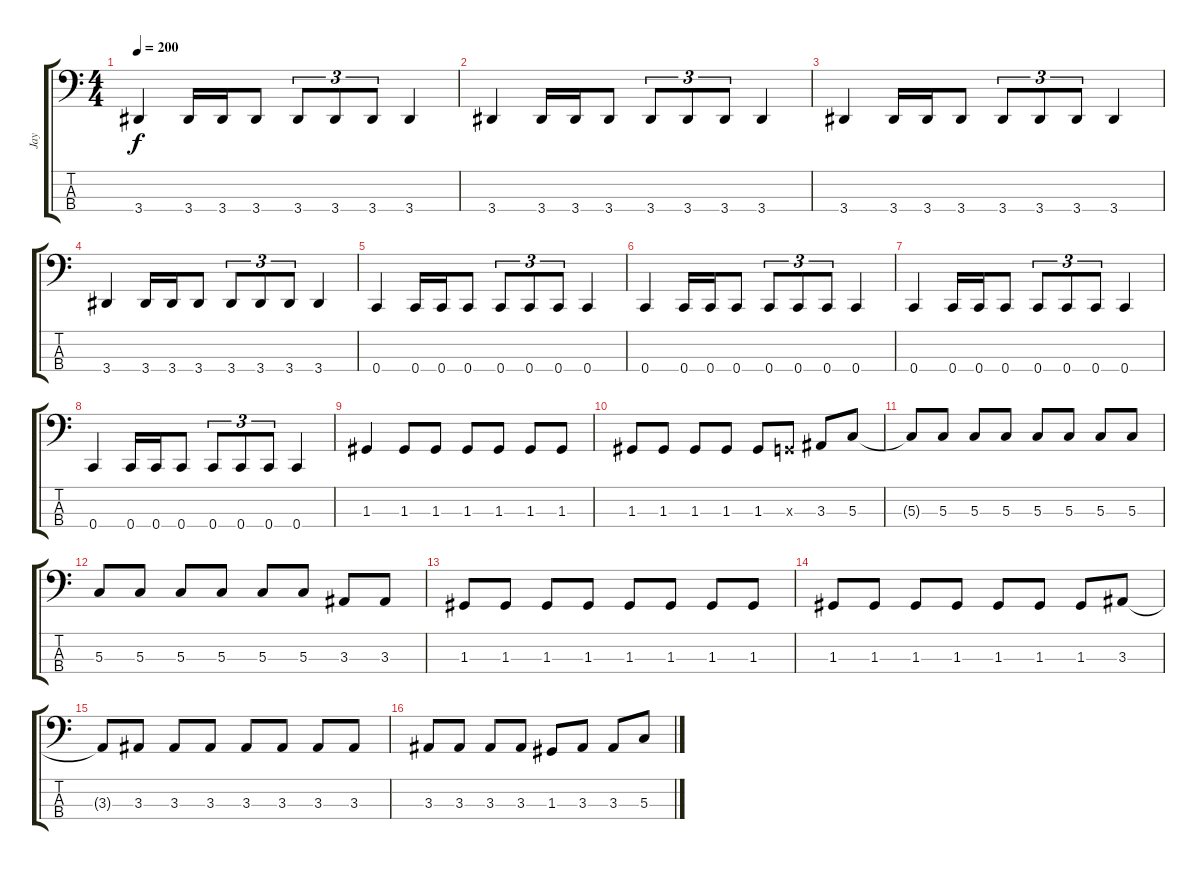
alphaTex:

\track ("Jay" "Jay") {instrument electricbasspick}
\staff {score tabs}
\tuning (F2 C2 G1 C1) {hide}
\ts (4 4)
\tempo 200
\clef f4
\ks c
3.4.4{dy f} 3.4.16 3.4.16 3.4.8 3.4.8{tu (3 2)} 3.4.8{tu (3 2)} 3.4.8{tu (3 2)} 3.4.4 |
3.4.4 3.4.16 3.4.16 3.4.8 3.4.8{tu (3 2)} 3.4.8{tu (3 2)} 3.4.8{tu (3 2)} 3.4.4 |
3.4.4 3.4.16 3.4.16 3.4.8 3.4.8{tu (3 2)} 3.4.8{tu (3 2)} 3.4.8{tu (3 2)} 3.4.4 |
3.4.4 3.4.16 3.4.16 3.4.8 3.4.8{tu (3 2)} 3.4.8{tu (3 2)} 3.4.8{tu (3 2)} 3.4.4 |
0.4.4 0.4.16 0.4.16 0.4.8 0.4.8{tu (3 2)} 0.4.8{tu (3 2)} 0.4.8{tu (3 2)} 0.4.4 |
0.4.4 0.4.16 0.4.16 0.4.8 0.4.8{tu (3 2)} 0.4.8{tu (3 2)} 0.4.8{tu (3 2)} 0.4.4 |
0.4.4 0.4.16 0.4.16 0.4.8 0.4.8{tu (3 2)} 0.4.8{tu (3 2)} 0.4.8{tu (3 2)} 0.4.4 |
0.4.4 0.4.16 0.4.16 0.4.8 0.4.8{tu (3 2)} 0.4.8{tu (3 2)} 0.4.8{tu (3 2)} 0.4.4 |
1.3.4 1.3.8 1.3.8 1.3.8 1.3.8 1.3.8 1.3.8 |
1.3.8 1.3.8 1.3.8 1.3.8 1.3.8 0.3{x}.8 3.3.8 5.3.8 |
5.3{t}.8 5.3.8 5.3.8 5.3.8 5.3.8 5.3.8 5.3.8 5.3.8 |
5.3.8 5.3.8 5.3.8 5.3.8 5.3.8 5.3.8 3.3.8 3.3.8 |
1.3.8 1.3.8 1.3.8 1.3.8 1.3.8 1.3.8 1.3.8 1.3.8 |
1.3.8 1.3.8 1.3.8 1.3.8 1.3.8 1.3.8 1.3.8 3.3.8 |
3.3{t}.8 3.3.8 3.3.8 3.3.8 3.3.8 3.3.8 3.3.8 3.3.8 |
3.3.8 3.3.8 3.3.8 3.3.8 1.3.8 3.3.8 3.3.8 5.3.8
